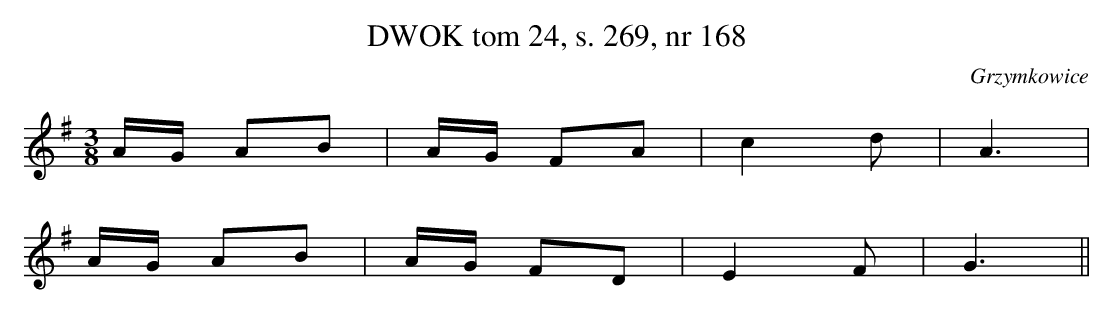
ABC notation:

X:1
T: DWOK tom 24, s. 269, nr 168
O: Grzymkowice
L: 1/16
M: 3/8
K: G
AG A2B2 | AG F2A2 | c4 d2 | A6 |
AG A2B2 | AG F2D2 | E4 F2 | G6 ||
